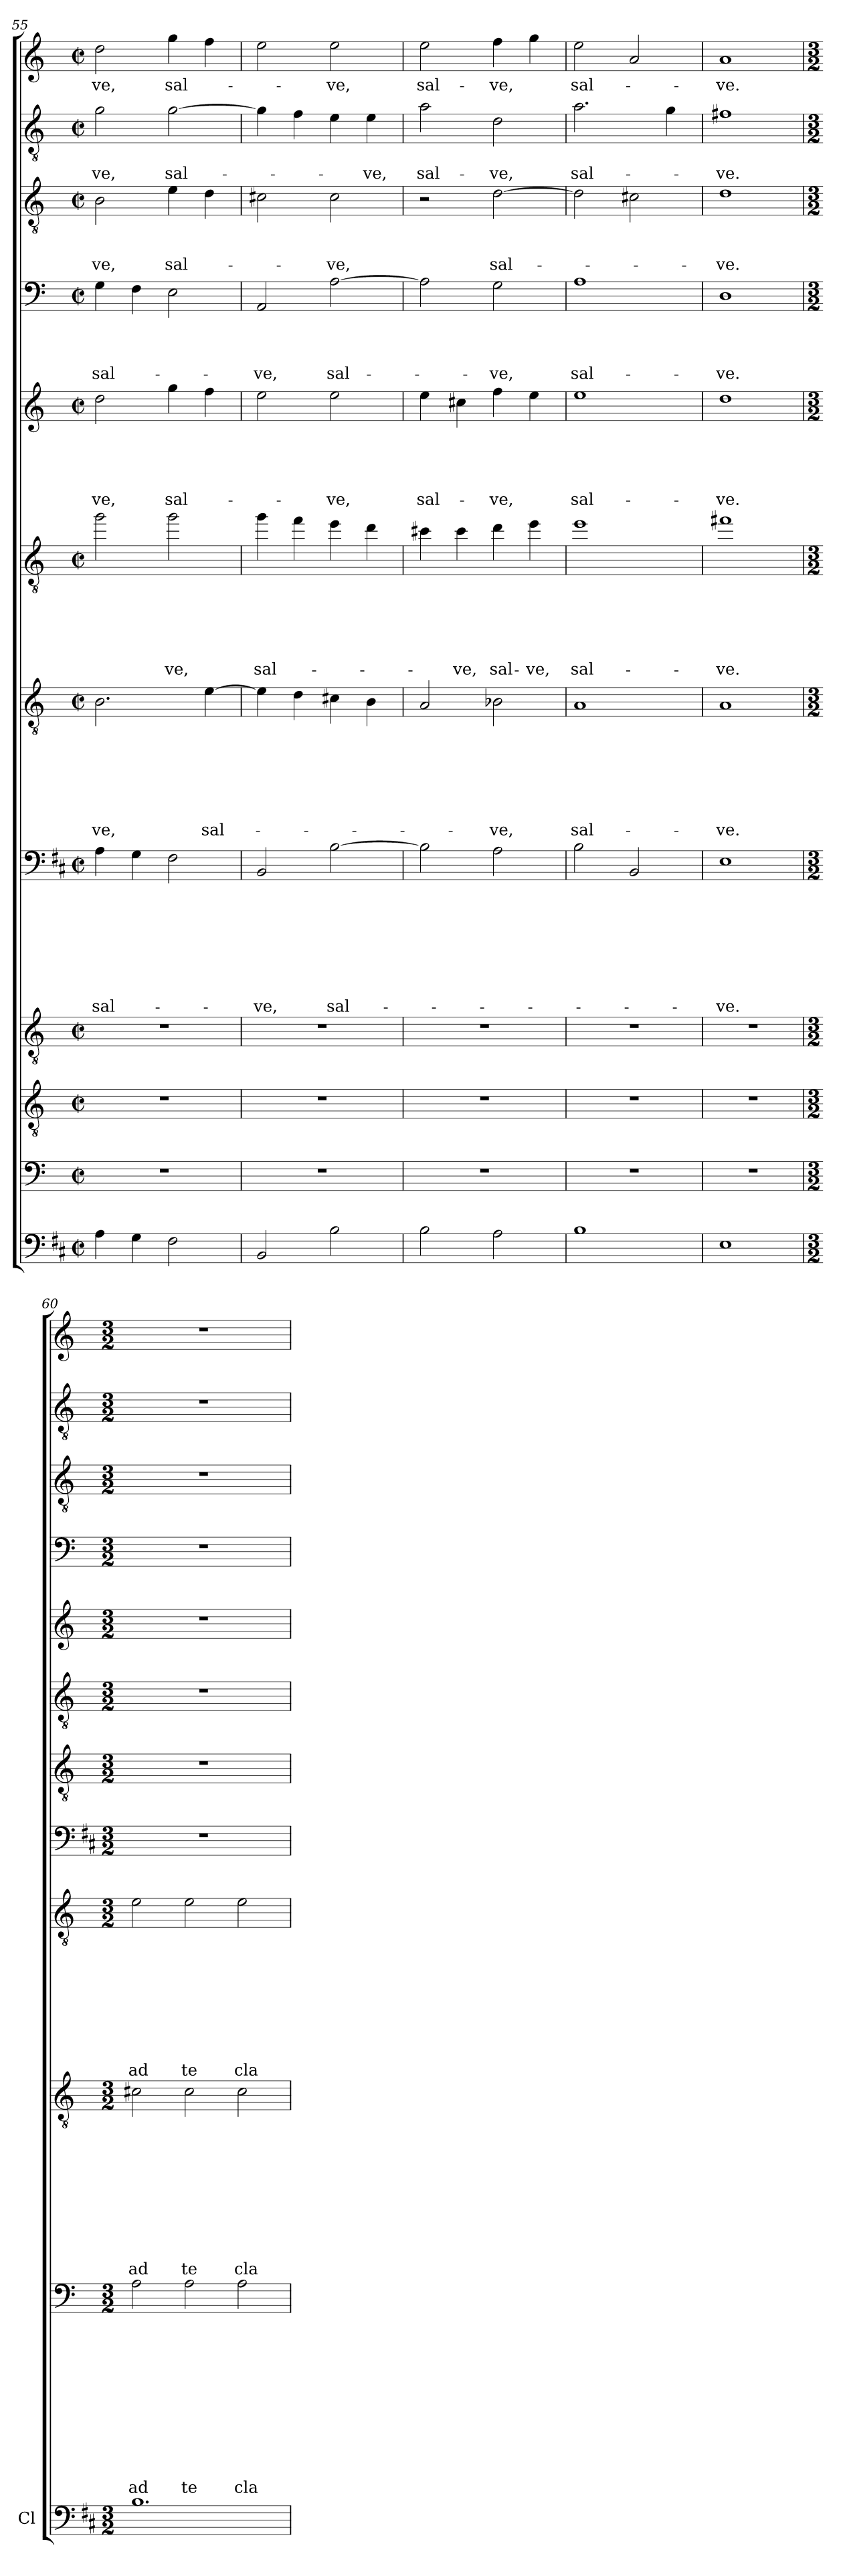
**kern	**kern	**text	**text	**text	**text	**text	**text	**text	**text	**text	**text	**text	**kern	**text	**text	**text	**text	**text	**text	**text	**text	**text	**text	**kern	**text	**text	**text	**text	**text	**text	**text	**text	**text	**kern	**text	**text	**text	**text	**text	**text	**text	**text	**kern	**text	**text	**text	**text	**text	**text	**text	**kern	**text	**text	**text	**text	**text	**text	**kern	**text	**text	**text	**text	**text	**kern	**text	**text	**text	**text	**kern	**text	**text	**text	**kern	**text	**text	**kern	**text
*part12	*part11	*part11	*part11	*part11	*part11	*part11	*part11	*part11	*part11	*part11	*part11	*part11	*part10	*part10	*part10	*part10	*part10	*part10	*part10	*part10	*part10	*part10	*part10	*part9	*part9	*part9	*part9	*part9	*part9	*part9	*part9	*part9	*part9	*part8	*part8	*part8	*part8	*part8	*part8	*part8	*part8	*part8	*part7	*part7	*part7	*part7	*part7	*part7	*part7	*part7	*part6	*part6	*part6	*part6	*part6	*part6	*part6	*part5	*part5	*part5	*part5	*part5	*part5	*part4	*part4	*part4	*part4	*part4	*part3	*part3	*part3	*part3	*part2	*part2	*part2	*part1	*part1
*staff12	*staff11	*staff11	*staff11	*staff11	*staff11	*staff11	*staff11	*staff11	*staff11	*staff11	*staff11	*staff11	*staff10	*staff10	*staff10	*staff10	*staff10	*staff10	*staff10	*staff10	*staff10	*staff10	*staff10	*staff9	*staff9	*staff9	*staff9	*staff9	*staff9	*staff9	*staff9	*staff9	*staff9	*staff8	*staff8	*staff8	*staff8	*staff8	*staff8	*staff8	*staff8	*staff8	*staff7	*staff7	*staff7	*staff7	*staff7	*staff7	*staff7	*staff7	*staff6	*staff6	*staff6	*staff6	*staff6	*staff6	*staff6	*staff5	*staff5	*staff5	*staff5	*staff5	*staff5	*staff4	*staff4	*staff4	*staff4	*staff4	*staff3	*staff3	*staff3	*staff3	*staff2	*staff2	*staff2	*staff1	*staff1
*I'Cl	*	*	*	*	*	*	*	*	*	*	*	*	*	*	*	*	*	*	*	*	*	*	*	*	*	*	*	*	*	*	*	*	*	*	*	*	*	*	*	*	*	*	*	*	*	*	*	*	*	*	*	*	*	*	*	*	*	*	*	*	*	*	*	*	*	*	*	*	*	*	*	*	*	*	*	*	*
*clefF4	*clefF4	*	*	*	*	*	*	*	*	*	*	*	*clefGv2	*	*	*	*	*	*	*	*	*	*	*clefGv2	*	*	*	*	*	*	*	*	*	*clefF4	*	*	*	*	*	*	*	*	*clefGv2	*	*	*	*	*	*	*	*clefGv2	*	*	*	*	*	*	*clefG2	*	*	*	*	*	*clefF4	*	*	*	*	*clefGv2	*	*	*	*clefGv2	*	*	*clefG2	*
*ITrd1c2	*	*	*	*	*	*	*	*	*	*	*	*	*	*	*	*	*	*	*	*	*	*	*	*	*	*	*	*	*	*	*	*	*	*ITrd1c2	*	*	*	*	*	*	*	*	*	*	*	*	*	*	*	*	*ITrd8c14	*	*	*	*	*	*	*	*	*	*	*	*	*	*	*	*	*	*	*	*	*	*	*	*	*	*
*k[]	*k[]	*	*	*	*	*	*	*	*	*	*	*	*k[]	*	*	*	*	*	*	*	*	*	*	*k[]	*	*	*	*	*	*	*	*	*	*k[]	*	*	*	*	*	*	*	*	*k[]	*	*	*	*	*	*	*	*k[]	*	*	*	*	*	*	*k[]	*	*	*	*	*	*k[]	*	*	*	*	*k[]	*	*	*	*k[]	*	*	*k[]	*
*C:	*C:	*	*	*	*	*	*	*	*	*	*	*	*C:	*	*	*	*	*	*	*	*	*	*	*C:	*	*	*	*	*	*	*	*	*	*C:	*	*	*	*	*	*	*	*	*C:	*	*	*	*	*	*	*	*C:	*	*	*	*	*	*	*C:	*	*	*	*	*	*C:	*	*	*	*	*C:	*	*	*	*C:	*	*	*C:	*
*M2/2	*M2/2	*	*	*	*	*	*	*	*	*	*	*	*M2/2	*	*	*	*	*	*	*	*	*	*	*M2/2	*	*	*	*	*	*	*	*	*	*M2/2	*	*	*	*	*	*	*	*	*M2/2	*	*	*	*	*	*	*	*M2/2	*	*	*	*	*	*	*M2/2	*	*	*	*	*	*M2/2	*	*	*	*	*M2/2	*	*	*	*M2/2	*	*	*M2/2	*
*met(c|)	*met(c|)	*	*	*	*	*	*	*	*	*	*	*	*met(c|)	*	*	*	*	*	*	*	*	*	*	*met(c|)	*	*	*	*	*	*	*	*	*	*met(c|)	*	*	*	*	*	*	*	*	*met(c|)	*	*	*	*	*	*	*	*met(c|)	*	*	*	*	*	*	*met(c|)	*	*	*	*	*	*met(c|)	*	*	*	*	*met(c|)	*	*	*	*met(c|)	*	*	*met(c|)	*
=55	=55	=55	=55	=55	=55	=55	=55	=55	=55	=55	=55	=55	=55	=55	=55	=55	=55	=55	=55	=55	=55	=55	=55	=55	=55	=55	=55	=55	=55	=55	=55	=55	=55	=55	=55	=55	=55	=55	=55	=55	=55	=55	=55	=55	=55	=55	=55	=55	=55	=55	=55	=55	=55	=55	=55	=55	=55	=55	=55	=55	=55	=55	=55	=55	=55	=55	=55	=55	=55	=55	=55	=55	=55	=55	=55	=55	=55
!	!	!	!	!	!	!	!	!	!	!	!	!	!	!	!	!	!	!	!	!	!	!	!	!	!	!	!	!	!	!	!	!	!	!	!	!	!	!	!	!	!	!LO:LY:b	!	!	!	!	!	!	!	!LO:LY:b	!	!	!	!	!	!	!	!	!	!	!	!	!LO:LY:b	!	!	!	!	!LO:LY:b	!	!	!	!LO:LY:b	!	!	!LO:LY:b	!	!LO:LY:b
4G\	1r	.	.	.	.	.	.	.	.	.	.	.	1r	.	.	.	.	.	.	.	.	.	.	1r	.	.	.	.	.	.	.	.	.	4G\	.	.	.	.	.	.	.	sal-	2.B\	.	.	.	.	.	.	-ve,	2g\	.	.	.	.	.	.	2dd\	.	.	.	.	-ve,	4G\	.	.	.	sal-	2B\	.	.	-ve,	2g\	.	-ve,	2dd\	-ve,
4F\	.	.	.	.	.	.	.	.	.	.	.	.	.	.	.	.	.	.	.	.	.	.	.	.	.	.	.	.	.	.	.	.	.	4F\	.	.	.	.	.	.	.	.	.	.	.	.	.	.	.	.	.	.	.	.	.	.	.	.	.	.	.	.	.	4F\	.	.	.	.	.	.	.	.	.	.	.	.	.
!	!	!	!	!	!	!	!	!	!	!	!	!	!	!	!	!	!	!	!	!	!	!	!	!	!	!	!	!	!	!	!	!	!	!	!	!	!	!	!	!	!	!	!	!	!	!	!	!	!	!	!	!	!	!	!	!	!LO:LY:b	!	!	!	!	!	!LO:LY:b	!	!	!	!	!	!	!	!	!LO:LY:b	!	!	!LO:LY:b	!	!LO:LY:b
2E\	.	.	.	.	.	.	.	.	.	.	.	.	.	.	.	.	.	.	.	.	.	.	.	.	.	.	.	.	.	.	.	.	.	2E\	.	.	.	.	.	.	.	.	.	.	.	.	.	.	.	.	2g\	.	.	.	.	.	-ve,	4gg\	.	.	.	.	sal-	2E\	.	.	.	.	4e\	.	.	sal-	[2g\	.	sal-	4gg\	sal-
!	!	!	!	!	!	!	!	!	!	!	!	!	!	!	!	!	!	!	!	!	!	!	!	!	!	!	!	!	!	!	!	!	!	!	!	!	!	!	!	!	!	!	!	!	!	!	!	!	!	!LO:LY:b	!	!	!	!	!	!	!	!	!	!	!	!	!	!	!	!	!	!	!	!	!	!	!	!	!	!	!
.	.	.	.	.	.	.	.	.	.	.	.	.	.	.	.	.	.	.	.	.	.	.	.	.	.	.	.	.	.	.	.	.	.	.	.	.	.	.	.	.	.	.	[4e\	.	.	.	.	.	.	sal-	.	.	.	.	.	.	.	4ff\	.	.	.	.	.	.	.	.	.	.	4d\	.	.	.	.	.	.	4ff\	.
=56	=56	=56	=56	=56	=56	=56	=56	=56	=56	=56	=56	=56	=56	=56	=56	=56	=56	=56	=56	=56	=56	=56	=56	=56	=56	=56	=56	=56	=56	=56	=56	=56	=56	=56	=56	=56	=56	=56	=56	=56	=56	=56	=56	=56	=56	=56	=56	=56	=56	=56	=56	=56	=56	=56	=56	=56	=56	=56	=56	=56	=56	=56	=56	=56	=56	=56	=56	=56	=56	=56	=56	=56	=56	=56	=56	=56	=56
!	!	!	!	!	!	!	!	!	!	!	!	!	!	!	!	!	!	!	!	!	!	!	!	!	!	!	!	!	!	!	!	!	!	!	!	!	!	!	!	!	!	!LO:LY:b	!	!	!	!	!	!	!	!	!	!	!	!	!	!	!LO:LY:b	!	!	!	!	!	!	!	!	!	!	!LO:LY:b	!	!	!	!	!	!	!	!	!
2AA/	1r	.	.	.	.	.	.	.	.	.	.	.	1r	.	.	.	.	.	.	.	.	.	.	1r	.	.	.	.	.	.	.	.	.	2AA/	.	.	.	.	.	.	.	-ve,	4e\]	.	.	.	.	.	.	.	4g\	.	.	.	.	.	sal-	2ee\	.	.	.	.	.	2AA/	.	.	.	-ve,	2c#X\	.	.	.	4g\]	.	.	2ee\	.
.	.	.	.	.	.	.	.	.	.	.	.	.	.	.	.	.	.	.	.	.	.	.	.	.	.	.	.	.	.	.	.	.	.	.	.	.	.	.	.	.	.	.	4d\	.	.	.	.	.	.	.	4f\	.	.	.	.	.	.	.	.	.	.	.	.	.	.	.	.	.	.	.	.	.	4f\	.	.	.	.
!	!	!	!	!	!	!	!	!	!	!	!	!	!	!	!	!	!	!	!	!	!	!	!	!	!	!	!	!	!	!	!	!	!	!	!	!	!	!	!	!	!	!LO:LY:b	!	!	!	!	!	!	!	!	!	!	!	!	!	!	!	!	!	!	!	!	!LO:LY:b	!	!	!	!	!LO:LY:b	!	!	!	!LO:LY:b	!	!	!	!	!LO:LY:b
2A\	.	.	.	.	.	.	.	.	.	.	.	.	.	.	.	.	.	.	.	.	.	.	.	.	.	.	.	.	.	.	.	.	.	[2A\	.	.	.	.	.	.	.	sal-	4c#X\	.	.	.	.	.	.	.	4e\	.	.	.	.	.	.	2ee\	.	.	.	.	-ve,	[2A\	.	.	.	sal-	2c#\	.	.	-ve,	4e\	.	.	2ee\	-ve,
!	!	!	!	!	!	!	!	!	!	!	!	!	!	!	!	!	!	!	!	!	!	!	!	!	!	!	!	!	!	!	!	!	!	!	!	!	!	!	!	!	!	!	!	!	!	!	!	!	!	!	!	!	!	!	!	!	!	!	!	!	!	!	!	!	!	!	!	!	!	!	!	!	!	!	!LO:LY:b	!	!
.	.	.	.	.	.	.	.	.	.	.	.	.	.	.	.	.	.	.	.	.	.	.	.	.	.	.	.	.	.	.	.	.	.	.	.	.	.	.	.	.	.	.	4B\	.	.	.	.	.	.	.	4d\	.	.	.	.	.	.	.	.	.	.	.	.	.	.	.	.	.	.	.	.	.	4e\	.	-ve,	.	.
=57	=57	=57	=57	=57	=57	=57	=57	=57	=57	=57	=57	=57	=57	=57	=57	=57	=57	=57	=57	=57	=57	=57	=57	=57	=57	=57	=57	=57	=57	=57	=57	=57	=57	=57	=57	=57	=57	=57	=57	=57	=57	=57	=57	=57	=57	=57	=57	=57	=57	=57	=57	=57	=57	=57	=57	=57	=57	=57	=57	=57	=57	=57	=57	=57	=57	=57	=57	=57	=57	=57	=57	=57	=57	=57	=57	=57	=57
!	!	!	!	!	!	!	!	!	!	!	!	!	!	!	!	!	!	!	!	!	!	!	!	!	!	!	!	!	!	!	!	!	!	!	!	!	!	!	!	!	!	!	!	!	!	!	!	!	!	!	!	!	!	!	!	!	!	!	!	!	!	!	!LO:LY:b	!	!	!	!	!	!	!	!	!	!	!	!LO:LY:b	!	!LO:LY:b
2A\	1r	.	.	.	.	.	.	.	.	.	.	.	1r	.	.	.	.	.	.	.	.	.	.	1r	.	.	.	.	.	.	.	.	.	2A\]	.	.	.	.	.	.	.	.	2A/	.	.	.	.	.	.	.	4c#X\	.	.	.	.	.	.	4ee\	.	.	.	.	sal-	2A\]	.	.	.	.	2r	.	.	.	2a\	.	sal-	2ee\	sal-
!	!	!	!	!	!	!	!	!	!	!	!	!	!	!	!	!	!	!	!	!	!	!	!	!	!	!	!	!	!	!	!	!	!	!	!	!	!	!	!	!	!	!	!	!	!	!	!	!	!	!	!	!	!	!	!	!	!LO:LY:b	!	!	!	!	!	!	!	!	!	!	!	!	!	!	!	!	!	!	!	!
.	.	.	.	.	.	.	.	.	.	.	.	.	.	.	.	.	.	.	.	.	.	.	.	.	.	.	.	.	.	.	.	.	.	.	.	.	.	.	.	.	.	.	.	.	.	.	.	.	.	.	4c#\	.	.	.	.	.	-ve,	4cc#X\	.	.	.	.	.	.	.	.	.	.	.	.	.	.	.	.	.	.	.
!	!	!	!	!	!	!	!	!	!	!	!	!	!	!	!	!	!	!	!	!	!	!	!	!	!	!	!	!	!	!	!	!	!	!	!	!	!	!	!	!	!	!	!	!	!	!	!	!	!	!LO:LY:b	!	!	!	!	!	!	!LO:LY:b	!	!	!	!	!	!LO:LY:b	!	!	!	!	!LO:LY:b	!	!	!	!LO:LY:b	!	!	!LO:LY:b	!	!LO:LY:b
2G\	.	.	.	.	.	.	.	.	.	.	.	.	.	.	.	.	.	.	.	.	.	.	.	.	.	.	.	.	.	.	.	.	.	2G\	.	.	.	.	.	.	.	.	2B-X\	.	.	.	.	.	.	-ve,	4d\	.	.	.	.	.	sal-	4ff\	.	.	.	.	-ve,	2G\	.	.	.	-ve,	[2d\	.	.	sal-	2d\	.	-ve,	4ff\	-ve,
!	!	!	!	!	!	!	!	!	!	!	!	!	!	!	!	!	!	!	!	!	!	!	!	!	!	!	!	!	!	!	!	!	!	!	!	!	!	!	!	!	!	!	!	!	!	!	!	!	!	!	!	!	!	!	!	!	!LO:LY:b	!	!	!	!	!	!	!	!	!	!	!	!	!	!	!	!	!	!	!	!
.	.	.	.	.	.	.	.	.	.	.	.	.	.	.	.	.	.	.	.	.	.	.	.	.	.	.	.	.	.	.	.	.	.	.	.	.	.	.	.	.	.	.	.	.	.	.	.	.	.	.	4e\	.	.	.	.	.	-ve,	4ee\	.	.	.	.	.	.	.	.	.	.	.	.	.	.	.	.	.	4gg\	.
=58	=58	=58	=58	=58	=58	=58	=58	=58	=58	=58	=58	=58	=58	=58	=58	=58	=58	=58	=58	=58	=58	=58	=58	=58	=58	=58	=58	=58	=58	=58	=58	=58	=58	=58	=58	=58	=58	=58	=58	=58	=58	=58	=58	=58	=58	=58	=58	=58	=58	=58	=58	=58	=58	=58	=58	=58	=58	=58	=58	=58	=58	=58	=58	=58	=58	=58	=58	=58	=58	=58	=58	=58	=58	=58	=58	=58	=58
!	!	!	!	!	!	!	!	!	!	!	!	!	!	!	!	!	!	!	!	!	!	!	!	!	!	!	!	!	!	!	!	!	!	!	!	!	!	!	!	!	!	!	!	!	!	!	!	!	!	!LO:LY:b	!	!	!	!	!	!	!LO:LY:b	!	!	!	!	!	!LO:LY:b	!	!	!	!	!LO:LY:b	!	!	!	!	!	!	!LO:LY:b	!	!LO:LY:b
1A	1r	.	.	.	.	.	.	.	.	.	.	.	1r	.	.	.	.	.	.	.	.	.	.	1r	.	.	.	.	.	.	.	.	.	2A\	.	.	.	.	.	.	.	.	1A	.	.	.	.	.	.	sal-	1e	.	.	.	.	.	sal-	1ee	.	.	.	.	sal-	1A	.	.	.	sal-	2d\]	.	.	.	2.a\	.	sal-	2ee\	sal-
.	.	.	.	.	.	.	.	.	.	.	.	.	.	.	.	.	.	.	.	.	.	.	.	.	.	.	.	.	.	.	.	.	.	2AA/	.	.	.	.	.	.	.	.	.	.	.	.	.	.	.	.	.	.	.	.	.	.	.	.	.	.	.	.	.	.	.	.	.	.	2c#X\	.	.	.	.	.	.	2a/	.
.	.	.	.	.	.	.	.	.	.	.	.	.	.	.	.	.	.	.	.	.	.	.	.	.	.	.	.	.	.	.	.	.	.	.	.	.	.	.	.	.	.	.	.	.	.	.	.	.	.	.	.	.	.	.	.	.	.	.	.	.	.	.	.	.	.	.	.	.	.	.	.	.	4g\	.	.	.	.
=59	=59	=59	=59	=59	=59	=59	=59	=59	=59	=59	=59	=59	=59	=59	=59	=59	=59	=59	=59	=59	=59	=59	=59	=59	=59	=59	=59	=59	=59	=59	=59	=59	=59	=59	=59	=59	=59	=59	=59	=59	=59	=59	=59	=59	=59	=59	=59	=59	=59	=59	=59	=59	=59	=59	=59	=59	=59	=59	=59	=59	=59	=59	=59	=59	=59	=59	=59	=59	=59	=59	=59	=59	=59	=59	=59	=59	=59
!	!	!	!	!	!	!	!	!	!	!	!	!	!	!	!	!	!	!	!	!	!	!	!	!	!	!	!	!	!	!	!	!	!	!	!	!	!	!	!	!	!	!LO:LY:b	!	!	!	!	!	!	!	!LO:LY:b	!	!	!	!	!	!	!LO:LY:b	!	!	!	!	!	!LO:LY:b	!	!	!	!	!LO:LY:b	!	!	!	!LO:LY:b	!	!	!LO:LY:b	!	!LO:LY:b
1D	1r	.	.	.	.	.	.	.	.	.	.	.	1r	.	.	.	.	.	.	.	.	.	.	1r	.	.	.	.	.	.	.	.	.	1D	.	.	.	.	.	.	.	-ve.	1A	.	.	.	.	.	.	-ve.	1f#X	.	.	.	.	.	-ve.	1dd	.	.	.	.	-ve.	1D	.	.	.	-ve.	1d	.	.	-ve.	1f#X	.	-ve.	1a	-ve.
!!LO:PB:g=z
=60	=60	=60	=60	=60	=60	=60	=60	=60	=60	=60	=60	=60	=60	=60	=60	=60	=60	=60	=60	=60	=60	=60	=60	=60	=60	=60	=60	=60	=60	=60	=60	=60	=60	=60	=60	=60	=60	=60	=60	=60	=60	=60	=60	=60	=60	=60	=60	=60	=60	=60	=60	=60	=60	=60	=60	=60	=60	=60	=60	=60	=60	=60	=60	=60	=60	=60	=60	=60	=60	=60	=60	=60	=60	=60	=60	=60	=60
*M3/2	*M3/2	*	*	*	*	*	*	*	*	*	*	*	*M3/2	*	*	*	*	*	*	*	*	*	*	*M3/2	*	*	*	*	*	*	*	*	*	*M3/2	*	*	*	*	*	*	*	*	*M3/2	*	*	*	*	*	*	*	*M3/2	*	*	*	*	*	*	*M3/2	*	*	*	*	*	*M3/2	*	*	*	*	*M3/2	*	*	*	*M3/2	*	*	*M3/2	*
!	!	!	!	!	!	!	!	!	!	!	!	!LO:LY:b	!	!	!	!	!	!	!	!	!	!	!LO:LY:b	!	!	!	!	!	!	!	!	!	!LO:LY:b	!	!	!	!	!	!	!	!	!	!	!	!	!	!	!	!	!	!	!	!	!	!	!	!	!	!	!	!	!	!	!	!	!	!	!	!	!	!	!	!	!	!	!	!
1.A	2A\	.	.	.	.	.	.	.	.	.	.	ad	2c#X\	.	.	.	.	.	.	.	.	.	ad	2e\	.	.	.	.	.	.	.	.	ad	1.r	.	.	.	.	.	.	.	.	1.r	.	.	.	.	.	.	.	1.r	.	.	.	.	.	.	1.r	.	.	.	.	.	1.r	.	.	.	.	1.r	.	.	.	1.r	.	.	1.r	.
!	!	!	!	!	!	!	!	!	!	!	!	!LO:LY:b	!	!	!	!	!	!	!	!	!	!	!LO:LY:b	!	!	!	!	!	!	!	!	!	!LO:LY:b	!	!	!	!	!	!	!	!	!	!	!	!	!	!	!	!	!	!	!	!	!	!	!	!	!	!	!	!	!	!	!	!	!	!	!	!	!	!	!	!	!	!	!	!
.	2A\	.	.	.	.	.	.	.	.	.	.	te	2c#\	.	.	.	.	.	.	.	.	.	te	2e\	.	.	.	.	.	.	.	.	te	.	.	.	.	.	.	.	.	.	.	.	.	.	.	.	.	.	.	.	.	.	.	.	.	.	.	.	.	.	.	.	.	.	.	.	.	.	.	.	.	.	.	.	.
!	!	!	!	!	!	!	!	!	!	!	!	!LO:LY:b	!	!	!	!	!	!	!	!	!	!	!LO:LY:b	!	!	!	!	!	!	!	!	!	!LO:LY:b	!	!	!	!	!	!	!	!	!	!	!	!	!	!	!	!	!	!	!	!	!	!	!	!	!	!	!	!	!	!	!	!	!	!	!	!	!	!	!	!	!	!	!	!
.	2A\	.	.	.	.	.	.	.	.	.	.	cla-	2c#\	.	.	.	.	.	.	.	.	.	cla-	2e\	.	.	.	.	.	.	.	.	cla-	.	.	.	.	.	.	.	.	.	.	.	.	.	.	.	.	.	.	.	.	.	.	.	.	.	.	.	.	.	.	.	.	.	.	.	.	.	.	.	.	.	.	.	.
=	=	=	=	=	=	=	=	=	=	=	=	=	=	=	=	=	=	=	=	=	=	=	=	=	=	=	=	=	=	=	=	=	=	=	=	=	=	=	=	=	=	=	=	=	=	=	=	=	=	=	=	=	=	=	=	=	=	=	=	=	=	=	=	=	=	=	=	=	=	=	=	=	=	=	=	=	=
*-	*-	*-	*-	*-	*-	*-	*-	*-	*-	*-	*-	*-	*-	*-	*-	*-	*-	*-	*-	*-	*-	*-	*-	*-	*-	*-	*-	*-	*-	*-	*-	*-	*-	*-	*-	*-	*-	*-	*-	*-	*-	*-	*-	*-	*-	*-	*-	*-	*-	*-	*-	*-	*-	*-	*-	*-	*-	*-	*-	*-	*-	*-	*-	*-	*-	*-	*-	*-	*-	*-	*-	*-	*-	*-	*-	*-	*-
